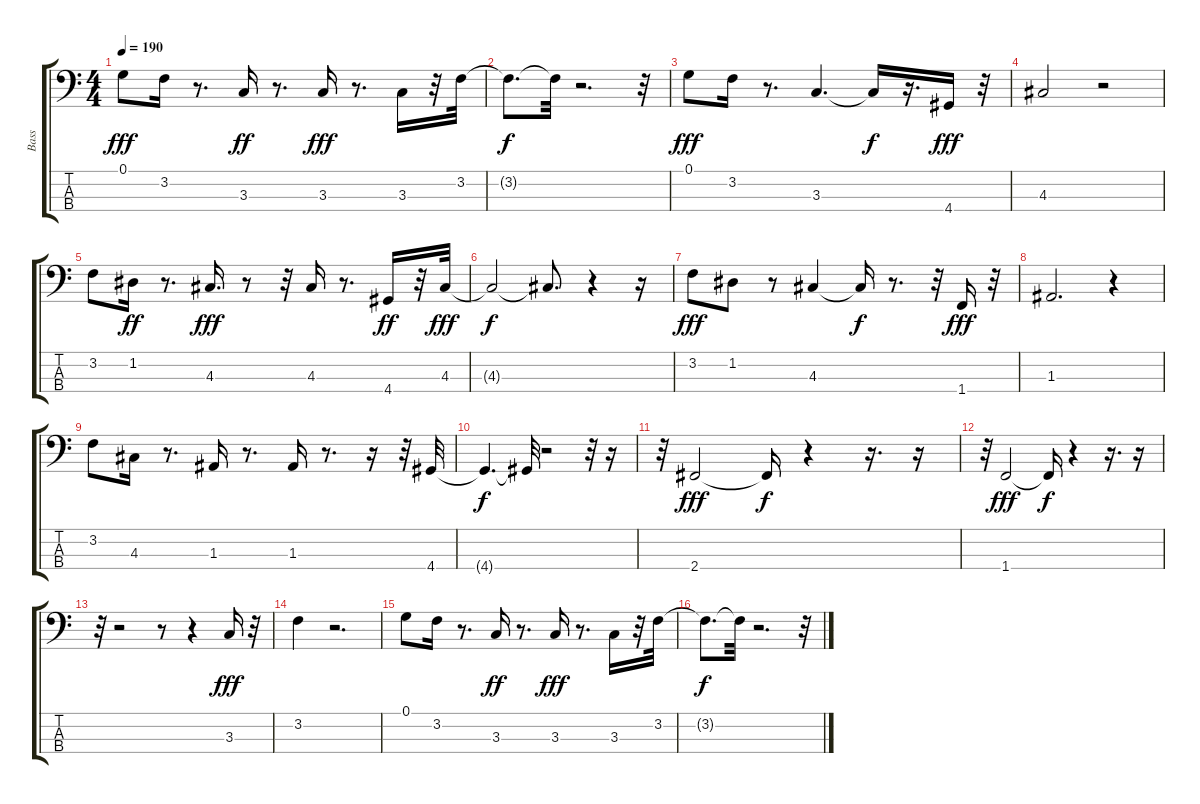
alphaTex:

\track ("Bass" "Bass") {instrument electricbassfinger}
\staff {score tabs}
\tuning (G2 D2 A1 E1) {hide}
\ts (4 4)
\tempo 190
\clef f4
\ks c
0.1.8{dy fff} 3.2.16 r.8{d} 3.3.16{dy ff} r.8{d} 3.3.16{dy fff} r.8{d} 3.3.16 r.32 3.2.32 |
3.2{t}.8{d dy f} 3.2{t}.32 r.2{d} r.32 |
0.1.8{dy fff} 3.2.16 r.8{d} 3.3.4{d} 3.3{t}.16{dy f} r.16{d} 4.4.16{dy fff} r.32 |
4.3.2 r.2 |
3.2.8 1.2.16{dy ff} r.8{d} 4.3.16{d dy fff} r.8 r.32 4.3.16 r.8{d} 4.4.16{dy ff} r.32 4.3.32{dy fff} |
4.3{t}.2{dy f} 4.3{t}.8{d} r.4 r.16 |
3.2.8{dy fff} 1.2.8 r.8 4.3.4 4.3{t}.16{dy f} r.8{d} r.32 1.4.16{dy fff} r.32 |
1.3.2{d} r.4 |
3.2.8 4.3.16 r.8{d} 1.3.16 r.8{d} 1.3.16 r.8{d} r.16 r.32 4.4.32 |
4.4{t}.4{d dy f} 4.4{t}.32 r.2 r.32 r.16 |
r.32 2.4.2{dy fff} 2.4{t}.16{dy f} r.4 r.16{d} r.16 |
r.32 1.4.2{dy fff} 1.4{t}.16{dy f} r.4 r.16{d} r.16 |
r.32 r.2 r.8 r.4 3.3.16{dy fff} r.32 |
3.2.4 r.2{d} |
0.1.8 3.2.16 r.8{d} 3.3.16{dy ff} r.8{d} 3.3.16{dy fff} r.8{d} 3.3.16 r.32 3.2.32 |
3.2{t}.8{d dy f} 3.2{t}.32 r.2{d} r.32
